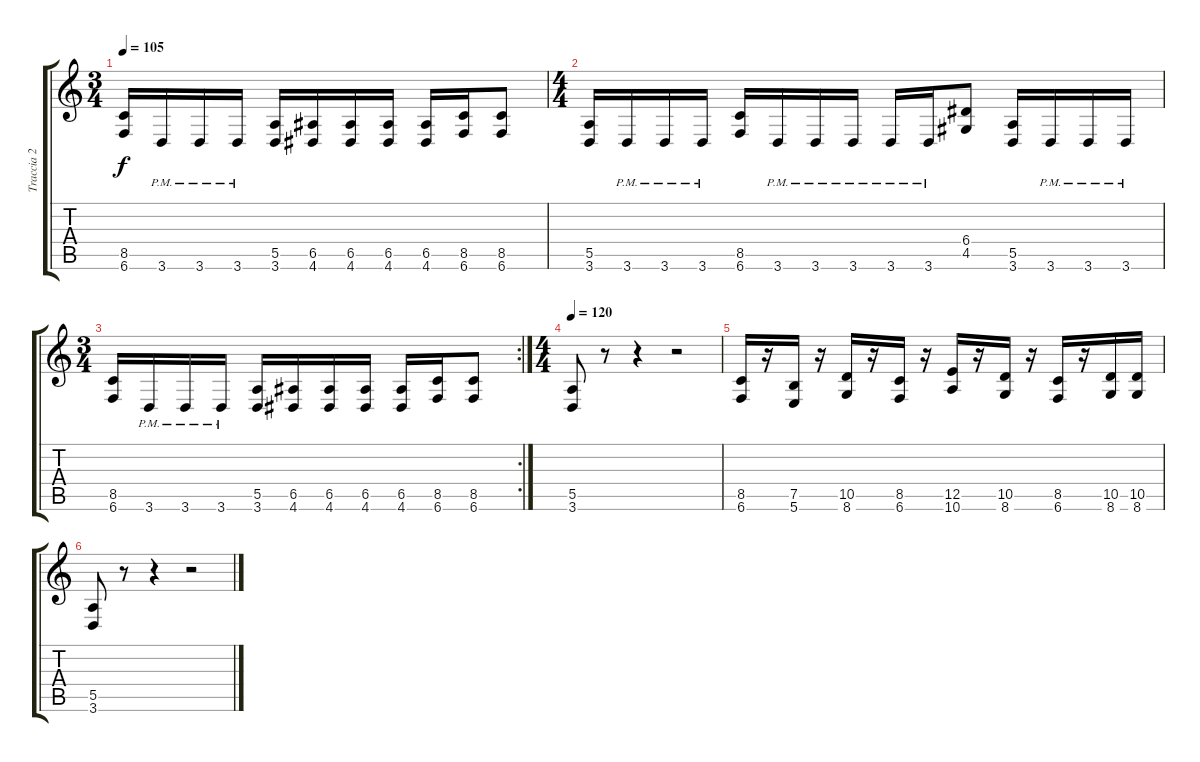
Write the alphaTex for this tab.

\track ("Traccia 2" "Traccia 2") {instrument distortionguitar}
\staff {score tabs}
\tuning (B3 Gb3 D3 A2 E2 B1) {hide}
\ts (3 4)
\tempo 105
\clef g2
\ks c
(8.5 6.6).16{dy f} 3.6{pm}.16 3.6{pm}.16 3.6{pm}.16 (5.5 3.6).16 (6.5 4.6).16 (6.5 4.6).16 (6.5 4.6).16 (6.5 4.6).16 (8.5 6.6).16 (8.5 6.6).8 |
\ts (4 4)
(5.5 3.6).16 3.6{pm}.16 3.6{pm}.16 3.6{pm}.16 (8.5 6.6).16 3.6{pm}.16 3.6{pm}.16 3.6{pm}.16 3.6{pm}.16 3.6{pm}.16 (6.4 4.5).8 (5.5 3.6).16 3.6{pm}.16 3.6{pm}.16 3.6{pm}.16 |
\rc 2
\ts (3 4)
(8.5 6.6).16 3.6{pm}.16 3.6{pm}.16 3.6{pm}.16 (5.5 3.6).16 (6.5 4.6).16 (6.5 4.6).16 (6.5 4.6).16 (6.5 4.6).16 (8.5 6.6).16 (8.5 6.6).8 |
\ts (4 4)
\tempo 120
(5.5 3.6).8 r.8 r.4 r.2 |
(8.5 6.6).16 r.16 (7.5 5.6).16 r.16 (10.5 8.6).16 r.16 (8.5 6.6).16 r.16 (12.5 10.6).16 r.16 (10.5 8.6).16 r.16 (8.5 6.6).16 r.16 (10.5 8.6).16 (10.5 8.6).16 |
(5.5 3.6).8 r.8 r.4 r.2
